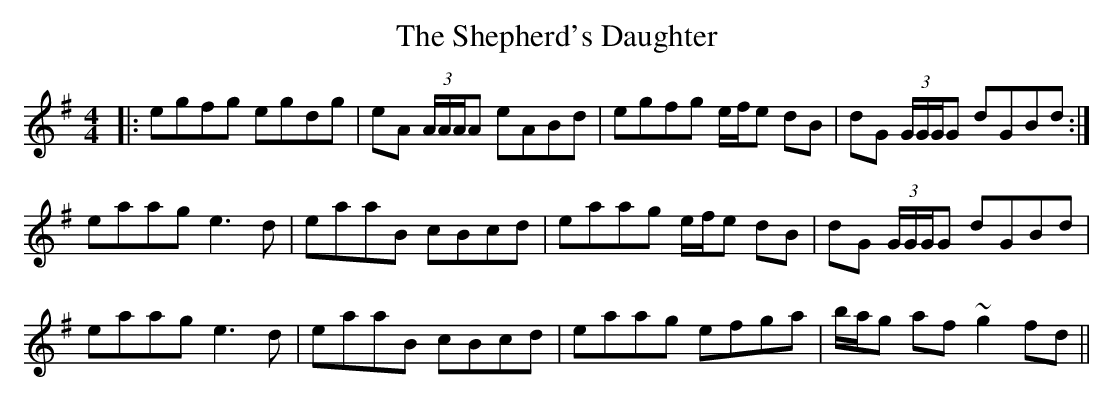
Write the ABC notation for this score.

X:1
T: The Shepherd's Daughter
M: 4/4
L: 1/8
K: Ador
|:egfg egdg|eA (3A/A/A/A eABd|egfg e/f/e dB|dG (3G/G/G/G dGBd:|
eaag e3d|eaaB cBcd|eaag e/f/e dB|dG (3G/G/G/G dGBd|
eaag e3d|eaaB cBcd|eaag efga|b/a/g af ~g2 fd||
